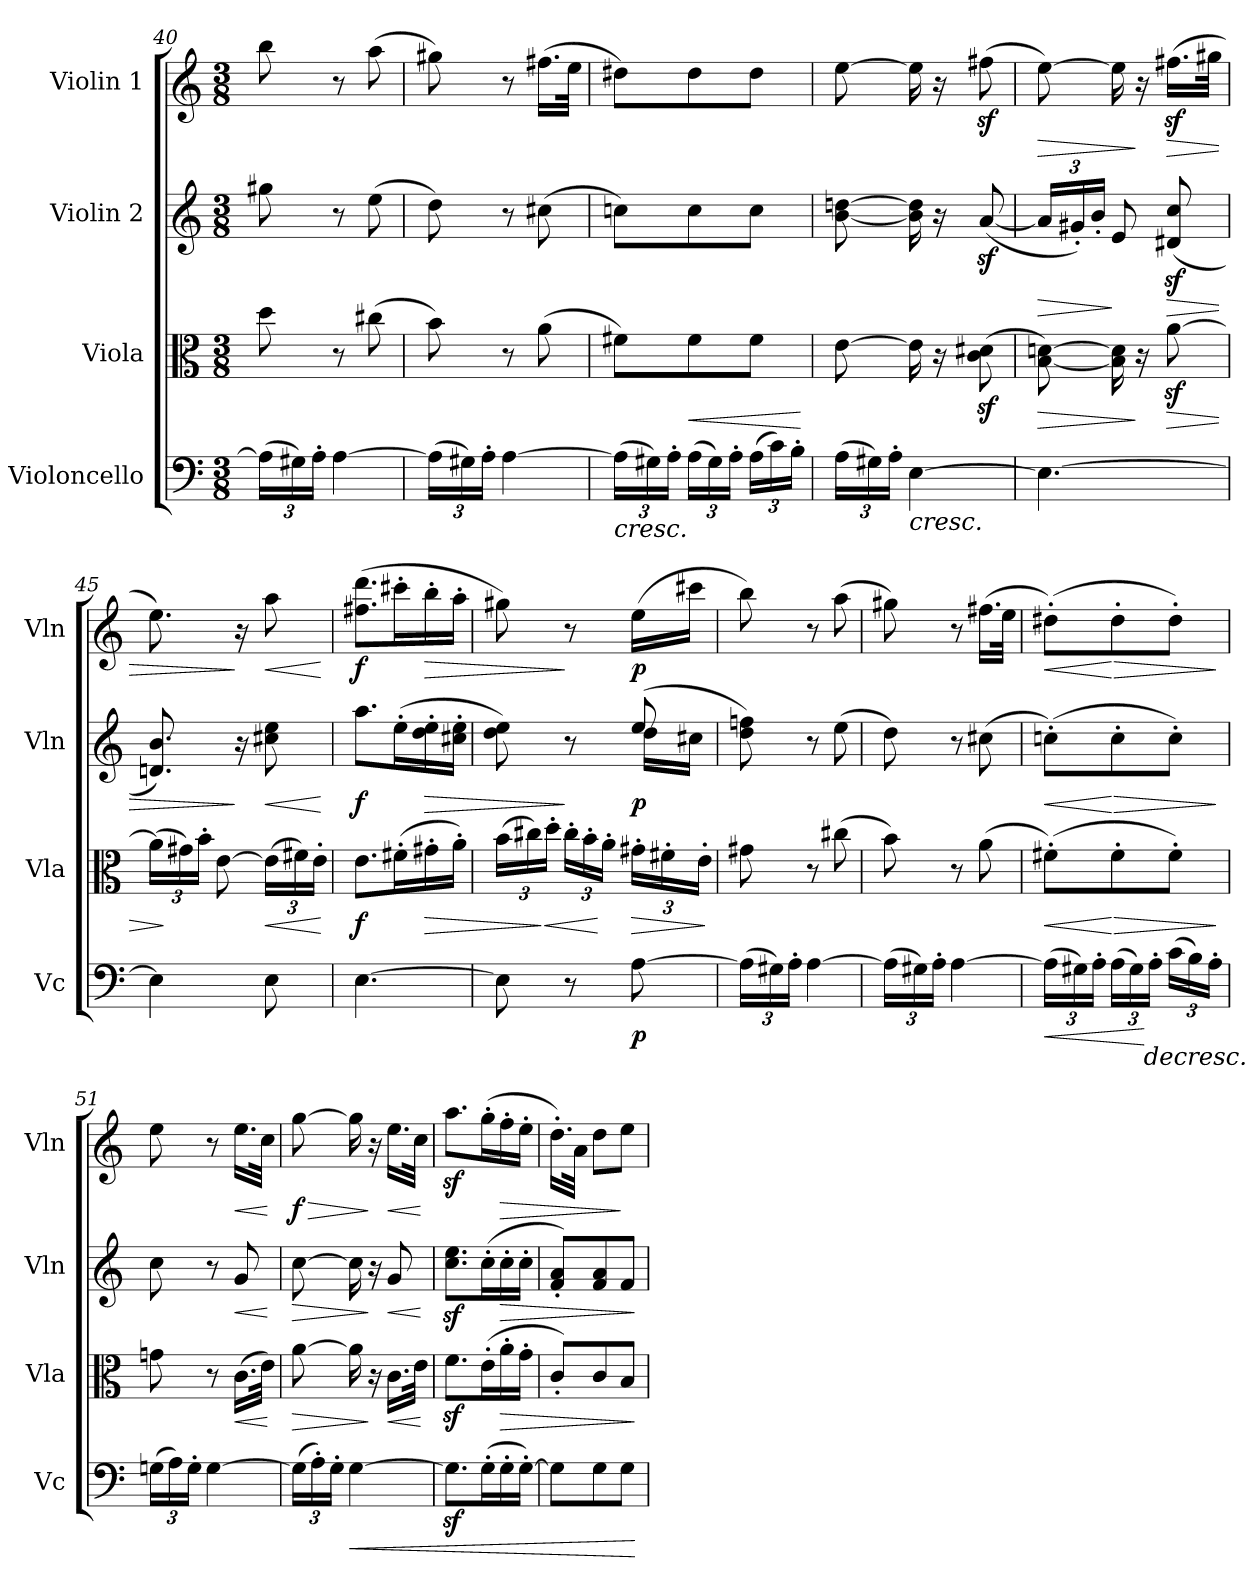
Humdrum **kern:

**kern	**dynam	**kern	**dynam	**kern	**dynam	**kern	**dynam
*part4	*part4	*part3	*part3	*part2	*part2	*part1	*part1
*staff4	*staff4	*staff3	*staff3	*staff2	*staff2	*staff1	*staff1
*I"Violoncello	*	*I"Viola	*	*I"Violin 2	*	*I"Violin 1	*
*I'Vc	*	*I'Vla	*	*I'Vln	*	*I'Vln	*
*clefF4	*	*clefC3	*	*clefG2	*	*clefG2	*
*k[]	*	*k[]	*	*k[]	*	*k[]	*
*M3/8	*	*M3/8	*	*M3/8	*	*M3/8	*
*Xbrackettup	*	*	*	*	*	*	*
=40	=40	=40	=40	=40	=40	=40	=40
(24A\LL]	.	8dd\	.	8gg#X\	.	8bb\	.
24G#X\)	.	.	.	.	.	.	.
24A'\JJ	.	.	.	.	.	.	.
[4A\	.	8r	.	8r	.	8r	.
.	.	(8cc#X\	.	(8ee\	.	(8aa\	.
=41	=41	=41	=41	=41	=41	=41	=41
(24A\LL]	.	8b\)	.	8dd\)	.	8gg#X\)	.
24G#X\)	.	.	.	.	.	.	.
24A'\JJ	.	.	.	.	.	.	.
[4A\	.	8r	.	8r	.	8r	.
.	.	(8a\	.	(8cc#X\	.	(16.ff#X\LL	.
.	.	.	.	.	.	32ee\JJk	.
!!LO:LB:g=z
=42	=42	=42	=42	=42	=42	=42	=42
!	!LO:HP:b	!	!	!	!	!	!
(24A\LL]	<	8f#X\L)	.	8ccn\L)	.	8dd#X\L)	.
24G#X\)	.	.	.	.	.	.	.
24A'\JJ	.	.	.	.	.	.	.
!	!	!	!LO:HP:b	!	!	!	!
(24A\LL	.	8f#\	<	8cc\	.	8dd#\	.
24G#\)	.	.	.	.	.	.	.
24A'\JJ	.	.	.	.	.	.	.
(24A\LL	.	8f#\J	.	8cc\J	.	8dd#\J	.
24c\)	.	.	.	.	.	.	.
24B'\JJ	.	.	.	.	.	.	.
.	.	.	[	.	.	.	.
=43	=43	=43	=43	=43	=43	=43	=43
(24A\LL	.	[8e\	.	[8b\ [8ddn\	.	[8ee\	.
24G#X\)	.	.	.	.	.	.	.
24A'\JJ	.	.	.	.	.	.	.
!LO:TX:b:i:t=cresc.	!	!	!	!	!	!	!
[4E\	.	16e\]	.	16b\] 16dd\]	.	16ee\]	.
.	.	16r	.	16r	.	16r	.
.	.	(8c\z< 8d#X\z<	.	([8az</	.	(8ff#Xz<\	.
=44	=44	=44	=44	=44	=44	=44	=44
!	!	!	!LO:HP:b	!	!	!	!
*	*	*	*	*Xbrackettup	*	*	*
!	!	!	!	!	!LO:HP:b	!	!LO:HP:b
4.E\_	.	[8B\ [8dn\)	>	24a/LL]	>	[8ee\)	>
.	.	.	.	24g#X'/)	.	.	.
.	.	.	.	24b'/JJ	.	.	.
.	.	16B\] 16d\]	.	8e/	]	16ee\]	.
.	.	16r	]	.	.	16r	]
!	!	!	!LO:HP:b	!	!LO:HP:b	!	!LO:HP:b
.	.	[8az<\	>	(8d#X/z< 8cc/z<	>	(16.ff#Xz<\LL	>
.	.	.	.	.	.	32gg#X\JJk	.
=45	=45	=45	=45	=45	=45	=45	=45
*	*	*Xbrackettup	*	*	*	*	*
4E\]	.	(24a\LL]	.	8.dn/ 8.b/)	.	8.ee\)	.
.	.	24g#X\)	]	.	.	.	.
.	.	24b'\JJ	.	.	.	.	.
.	.	[8e\	.	.	.	.	.
.	.	.	.	16r	]	16r	]
!	!	!	!LO:HP:b	!	!LO:HP:b	!	!LO:HP:b
8E\	.	(24e\LL]	<	8cc#X\ 8ee\	<	8aa\	<
.	.	24f#X\)	.	.	.	.	.
.	.	24e'\JJ	.	.	.	.	.
.	.	.	[	.	[	.	[
=46	=46	=46	=46	=46	=46	=46	=46
!	!	!	!LO:DY:b	!	!LO:DY:b	!	!LO:DY:b
[4.E\	.	8.e\L	f	8.aa\L	f	(8.ff#X\ 8.ddd\L	f
.	.	(16f#X'\L	.	(16ee'\L	.	16ccc#X'\L	.
!	!	!	!LO:HP:b	!	!LO:HP:b	!	!LO:HP:b
.	.	16g#X'\	>	16dd\' 16ee\'	>	16bb'\	>
.	.	16a'\JJ)	.	16cc#X\' 16ee\'JJ	.	16aa'\JJ	.
!!LO:PB:g=z
=47	=47	=47	=47	=47	=47	=47	=47
*	*	*	*	*^	*	*	*
8E\]	.	(24b\LL	.	8dd\ 8ee\)	4ryy	.	8gg#X\)	.
.	.	24cc#X\)	.	.	.	.	.	.
!	!	!	!LO:HP:n=1:b	!	!	!	!	!
.	.	24dd'\JJ	] <	.	.	.	.	.
8r	.	24cc#'\LL	.	8r	.	]	8r	]
.	.	24b'\	.	.	.	.	.	.
.	.	24a'\JJ	[	.	.	.	.	.
!	!LO:DY:b	!	!LO:HP:b	!	!	!LO:DY:b	!	!LO:DY:b
[8A\	p	24g#X'\LL	>	(8ee/	16dd\LL	p	(16ee\LL	p
.	.	24f#X'\	.	.	.	.	.	.
.	.	.	.	.	16cc#X\JJ	.	16ccc#X\JJ	.
.	.	24e'\JJ	.	.	.	.	.	.
*	*	*	*	*v	*v	*	*	*
.	.	.	]	.	.	.	.
=48	=48	=48	=48	=48	=48	=48	=48
*brackettup	*	*	*	*	*	*	*
(24A\LL]	.	8g#X\	.	8dd\ 8ffn\)	.	8bb\)	.
24G#X\)	.	.	.	.	.	.	.
24A'\JJ	.	.	.	.	.	.	.
[4A\	.	8r	.	8r	.	8r	.
.	.	(8cc#X\	.	(8ee\	.	(8aa\	.
=49	=49	=49	=49	=49	=49	=49	=49
(24A\LL]	.	8b\)	.	8dd\)	.	8gg#X\)	.
24G#X\)	.	.	.	.	.	.	.
24A'\JJ	.	.	.	.	.	.	.
[4A\	.	8r	.	8r	.	8r	.
.	.	(8a\	.	(8cc#X\	.	(16.ff#X\LL	.
.	.	.	.	.	.	32ee\JJk	.
=50	=50	=50	=50	=50	=50	=50	=50
!	!LO:HP:b	!	!LO:HP:b	!	!LO:HP:b	!	!LO:HP:b
(24A\LL]	<	(8f#X'\L)	<	(8ccn'\L)	<	(8dd#X'\L)	<
24G#X\)	.	.	.	.	.	.	.
24A'\JJ	.	.	.	.	.	.	.
*Xbrackettup	*	*	*	*	*	*	*
!	!	!	!LO:HP:n=1:b	!	!LO:HP:n=1:b	!	!LO:HP:n=1:b
(24A\LL	.	8f#'\	[ >	8cc'\	[ >	8dd#'\	[ >
24G#\)	.	.	.	.	.	.	.
!	!LO:HP:n=1:b	!	!	!	!	!	!
24A'\JJ	[ >	.	.	.	.	.	.
(24c\LL	.	8f#'\J)	.	8cc'\J)	.	8dd#'\J)	.
24B\)	.	.	.	.	.	.	.
24A'\JJ	.	.	.	.	.	.	.
.	[	.	]	.	]	.	]
=51	=51	=51	=51	=51	=51	=51	=51
(24Gn\LL	.	8gn\	.	8cc\	.	8ee\	.
24A\)	.	.	.	.	.	.	.
24G'\JJ	.	.	.	.	.	.	.
[4G\	.	8r	.	8r	.	8r	.
!	!	!	!LO:HP:b	!	!LO:HP:b	!	!LO:HP:b
.	.	(16.c\LL	<	8g/	<	16.ee\LL	<
.	.	32e\JJk)	.	.	.	32cc\JJk	.
.	.	.	[	.	[	.	[
!!LO:PB:g=z
=52	=52	=52	=52	=52	=52	=52	=52
*brackettup	*	*	*	*	*	*	*
!	!	!	!LO:HP:b	!	!LO:HP:b	!	!LO:HP:b
!	!	!	!	!	!	!	!LO:DY:n=1:b
(24G\LL]	.	[8a\	>	[8cc\	>	[8gg\	> f
24A'\)	.	.	.	.	.	.	.
24G'\JJ	.	.	.	.	.	.	.
!	!LO:HP:b	!	!	!	!	!	!
[4G\	<	16a\]	.	16cc\]	.	16gg\]	.
.	.	16r	]	16r	]	16r	]
!	!	!	!LO:HP:b	!	!LO:HP:b	!	!LO:HP:b
.	.	16.c\LL	<	8g/	<	16.ee\LL	<
.	.	32e\JJk	.	.	.	32cc\JJk	.
.	]	.	[	.	[	.	[
=53	=53	=53	=53	=53	=53	=53	=53
8.Gz<\L]	.	8.fz<\L	.	8.cc\z< 8.ee\z<L	.	8.aaz<\L	.
(16G'\L	.	(16e'\L	.	(16cc'\L	.	(16gg'\L	.
!	!	!	!LO:HP:b	!	!LO:HP:b	!	!LO:HP:b
16G'\	.	16a'\	>	16cc'\	>	16ff'\	>
[16G'\JJ)	.	16g'\JJ	.	16cc'\JJ	.	16ee'\JJ	.
=54	=54	=54	=54	=54	=54	=54	=54
8G\L]	.	8c'/L)	.	8f/' 8a/'L)	.	16.dd'\LL)	.
.	.	.	.	.	.	32a\JJk	.
8G\	.	8c/	.	8f/ 8a/	.	8dd\L	.
8G\J	.	8B/J	.	8f/J	.	8ee\J	]
.	[	.	]	.	]	.	.
=	=	=	=	=	=	=	=
*-	*-	*-	*-	*-	*-	*-	*-
